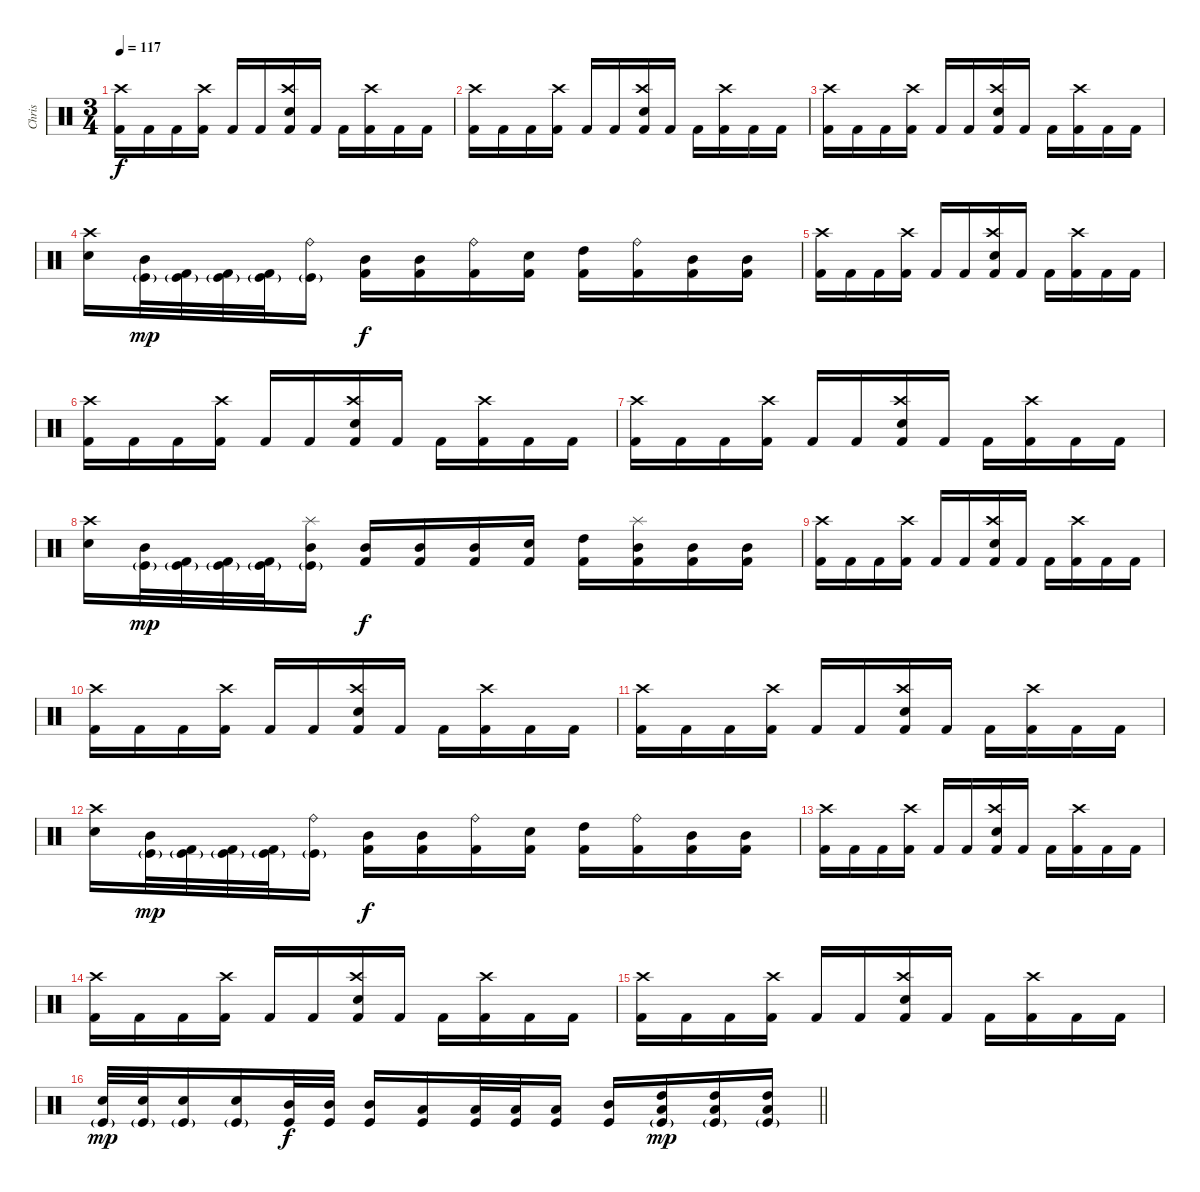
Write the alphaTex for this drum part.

\track ("Chris" "Chris") {instrument percussion}
\staff {score}
\articulation defaults
\ts (3 4)
\tempo 117
\clef neutral
\ks c
("Kick (hit) 2" "Crash high (hit)").16{dy f} "Kick (hit) 2".16 "Kick (hit) 2".16 ("Kick (hit) 2" "Crash high (hit)").16 "Kick (hit) 2".16 "Kick (hit) 2".16 ("Kick (hit) 2" "Electric Snare (hit)" "Crash high (hit)").16 "Kick (hit) 2".16 "Kick (hit) 2".16 ("Kick (hit) 2" "Crash high (hit)").16 "Kick (hit) 2".16 "Kick (hit) 2".16 |
("Kick (hit) 2" "Crash high (hit)").16 "Kick (hit) 2".16 "Kick (hit) 2".16 ("Kick (hit) 2" "Crash high (hit)").16 "Kick (hit) 2".16 "Kick (hit) 2".16 ("Kick (hit) 2" "Electric Snare (hit)" "Crash high (hit)").16 "Kick (hit) 2".16 "Kick (hit) 2".16 ("Kick (hit) 2" "Crash high (hit)").16 "Kick (hit) 2".16 "Kick (hit) 2".16 |
("Kick (hit) 2" "Crash high (hit)").16 "Kick (hit) 2".16 "Kick (hit) 2".16 ("Kick (hit) 2" "Crash high (hit)").16 "Kick (hit) 2".16 "Kick (hit) 2".16 ("Kick (hit) 2" "Electric Snare (hit)" "Crash high (hit)").16 "Kick (hit) 2".16 "Kick (hit) 2".16 ("Kick (hit) 2" "Crash high (hit)").16 "Kick (hit) 2".16 "Kick (hit) 2".16 |
("Electric Snare (hit)" "Crash high (hit)").16 ("Mid Tom (hit)" "Kick (hit)"{g}).32{dy mp} ("Kick (hit) 2" "Kick (hit)"{g}).32 ("Kick (hit) 2" "Kick (hit)"{g}).32 ("Kick (hit) 2" "Kick (hit)"{g}).32 ("Ride (bell)" "Kick (hit)"{g}).16 ("Mid Tom (hit)" "Kick (hit) 2").16{dy f} ("Mid Tom (hit)" "Kick (hit) 2").16 ("Ride (bell)" "Kick (hit) 2").16 ("Electric Snare (hit)" "Kick (hit) 2").16 ("High Tom (hit)" "Kick (hit) 2").16 ("Ride (bell)" "Kick (hit) 2").16 ("Mid Tom (hit)" "Kick (hit) 2").16 ("Mid Tom (hit)" "Kick (hit) 2").16 |
("Kick (hit) 2" "Crash high (hit)").16 "Kick (hit) 2".16 "Kick (hit) 2".16 ("Kick (hit) 2" "Crash high (hit)").16 "Kick (hit) 2".16 "Kick (hit) 2".16 ("Kick (hit) 2" "Electric Snare (hit)" "Crash high (hit)").16 "Kick (hit) 2".16 "Kick (hit) 2".16 ("Kick (hit) 2" "Crash high (hit)").16 "Kick (hit) 2".16 "Kick (hit) 2".16 |
("Kick (hit) 2" "Crash high (hit)").16 "Kick (hit) 2".16 "Kick (hit) 2".16 ("Kick (hit) 2" "Crash high (hit)").16 "Kick (hit) 2".16 "Kick (hit) 2".16 ("Kick (hit) 2" "Electric Snare (hit)" "Crash high (hit)").16 "Kick (hit) 2".16 "Kick (hit) 2".16 ("Kick (hit) 2" "Crash high (hit)").16 "Kick (hit) 2".16 "Kick (hit) 2".16 |
("Kick (hit) 2" "Crash high (hit)").16 "Kick (hit) 2".16 "Kick (hit) 2".16 ("Kick (hit) 2" "Crash high (hit)").16 "Kick (hit) 2".16 "Kick (hit) 2".16 ("Kick (hit) 2" "Electric Snare (hit)" "Crash high (hit)").16 "Kick (hit) 2".16 "Kick (hit) 2".16 ("Kick (hit) 2" "Crash high (hit)").16 "Kick (hit) 2".16 "Kick (hit) 2".16 |
("Electric Snare (hit)" "Crash high (hit)").16 ("Mid Tom (hit)" "Kick (hit)"{g}).32{dy mp} ("Kick (hit) 2" "Kick (hit)"{g}).32 ("Kick (hit) 2" "Kick (hit)"{g}).32 ("Kick (hit) 2" "Kick (hit)"{g}).32 ("Splash (hit)" "Mid Tom (hit)" "Kick (hit)"{g}).16 ("Mid Tom (hit)" "Kick (hit) 2").16{dy f} ("Mid Tom (hit)" "Kick (hit) 2").16 ("Mid Tom (hit)" "Kick (hit) 2").16 ("Electric Snare (hit)" "Kick (hit) 2").16 ("High Tom (hit)" "Kick (hit) 2").16 ("Splash (hit)" "Mid Tom (hit)" "Kick (hit) 2").16 ("Mid Tom (hit)" "Kick (hit) 2").16 ("Mid Tom (hit)" "Kick (hit) 2").16 |
("Kick (hit) 2" "Crash high (hit)").16 "Kick (hit) 2".16 "Kick (hit) 2".16 ("Kick (hit) 2" "Crash high (hit)").16 "Kick (hit) 2".16 "Kick (hit) 2".16 ("Kick (hit) 2" "Electric Snare (hit)" "Crash high (hit)").16 "Kick (hit) 2".16 "Kick (hit) 2".16 ("Kick (hit) 2" "Crash high (hit)").16 "Kick (hit) 2".16 "Kick (hit) 2".16 |
("Kick (hit) 2" "Crash high (hit)").16 "Kick (hit) 2".16 "Kick (hit) 2".16 ("Kick (hit) 2" "Crash high (hit)").16 "Kick (hit) 2".16 "Kick (hit) 2".16 ("Kick (hit) 2" "Electric Snare (hit)" "Crash high (hit)").16 "Kick (hit) 2".16 "Kick (hit) 2".16 ("Kick (hit) 2" "Crash high (hit)").16 "Kick (hit) 2".16 "Kick (hit) 2".16 |
("Kick (hit) 2" "Crash high (hit)").16 "Kick (hit) 2".16 "Kick (hit) 2".16 ("Kick (hit) 2" "Crash high (hit)").16 "Kick (hit) 2".16 "Kick (hit) 2".16 ("Kick (hit) 2" "Electric Snare (hit)" "Crash high (hit)").16 "Kick (hit) 2".16 "Kick (hit) 2".16 ("Kick (hit) 2" "Crash high (hit)").16 "Kick (hit) 2".16 "Kick (hit) 2".16 |
("Electric Snare (hit)" "Crash high (hit)").16 ("Mid Tom (hit)" "Kick (hit)"{g}).32{dy mp} ("Kick (hit) 2" "Kick (hit)"{g}).32 ("Kick (hit) 2" "Kick (hit)"{g}).32 ("Kick (hit) 2" "Kick (hit)"{g}).32 ("Ride (bell)" "Kick (hit)"{g}).16 ("Mid Tom (hit)" "Kick (hit) 2").16{dy f} ("Mid Tom (hit)" "Kick (hit) 2").16 ("Ride (bell)" "Kick (hit) 2").16 ("Electric Snare (hit)" "Kick (hit) 2").16 ("High Tom (hit)" "Kick (hit) 2").16 ("Ride (bell)" "Kick (hit) 2").16 ("Mid Tom (hit)" "Kick (hit) 2").16 ("Mid Tom (hit)" "Kick (hit) 2").16 |
("Kick (hit) 2" "Crash high (hit)").16 "Kick (hit) 2".16 "Kick (hit) 2".16 ("Kick (hit) 2" "Crash high (hit)").16 "Kick (hit) 2".16 "Kick (hit) 2".16 ("Kick (hit) 2" "Electric Snare (hit)" "Crash high (hit)").16 "Kick (hit) 2".16 "Kick (hit) 2".16 ("Kick (hit) 2" "Crash high (hit)").16 "Kick (hit) 2".16 "Kick (hit) 2".16 |
("Kick (hit) 2" "Crash high (hit)").16 "Kick (hit) 2".16 "Kick (hit) 2".16 ("Kick (hit) 2" "Crash high (hit)").16 "Kick (hit) 2".16 "Kick (hit) 2".16 ("Kick (hit) 2" "Electric Snare (hit)" "Crash high (hit)").16 "Kick (hit) 2".16 "Kick (hit) 2".16 ("Kick (hit) 2" "Crash high (hit)").16 "Kick (hit) 2".16 "Kick (hit) 2".16 |
("Kick (hit) 2" "Crash high (hit)").16 "Kick (hit) 2".16 "Kick (hit) 2".16 ("Kick (hit) 2" "Crash high (hit)").16 "Kick (hit) 2".16 "Kick (hit) 2".16 ("Kick (hit) 2" "Electric Snare (hit)" "Crash high (hit)").16 "Kick (hit) 2".16 "Kick (hit) 2".16 ("Kick (hit) 2" "Crash high (hit)").16 "Kick (hit) 2".16 "Kick (hit) 2".16 |
\barLineRight lightlight
("Electric Snare (hit)" "Kick (hit)"{g}).32{dy mp} ("Electric Snare (hit)" "Kick (hit)"{g}).32 ("Electric Snare (hit)" "Kick (hit)"{g}).16 ("Electric Snare (hit)" "Kick (hit)"{g}).16 ("Mid Tom (hit)" "Kick (hit)").32{dy f} ("Mid Tom (hit)" "Kick (hit)").32 ("Mid Tom (hit)" "Kick (hit)").16 ("Low Tom (hit)" "Kick (hit)").16 ("Low Tom (hit)" "Kick (hit)").32 ("Low Tom (hit)" "Kick (hit)").32 ("Low Tom (hit)" "Kick (hit)").16 ("Mid Tom (hit)" "Kick (hit)").16 ("Kick (hit)"{g} "High Tom (hit)" "Low Floor Tom (hit)").16{dy mp} ("Kick (hit)"{g} "High Tom (hit)" "Low Floor Tom (hit)").16 ("Kick (hit)"{g} "High Tom (hit)" "Low Floor Tom (hit)").16
